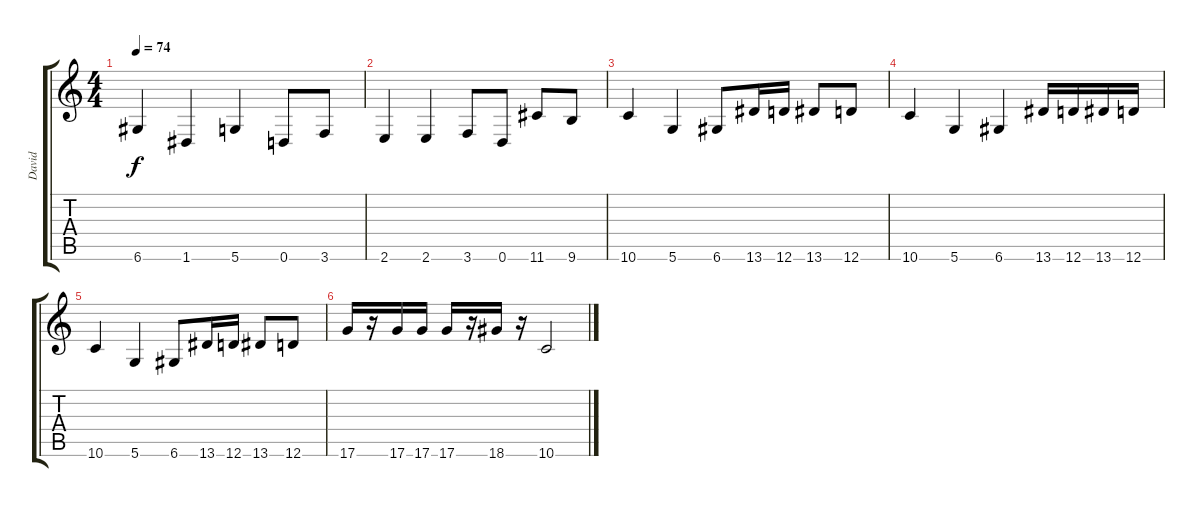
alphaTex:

\track ("David" "David") {instrument electricbassfinger}
\staff {score tabs}
\tuning (E4 B3 G3 D3 A2 D2) {hide}
\ts (4 4)
\tempo 74
\clef g2
\ks c
6.6.4{dy f} 1.6.4 5.6.4 0.6.8 3.6.8 |
2.6.4 2.6.4 3.6.8 0.6.8 11.6.8 9.6.8 |
10.6.4 5.6.4 6.6.8 13.6.16 12.6.16 13.6.8 12.6.8 |
10.6.4 5.6.4 6.6.4 13.6.16 12.6.16 13.6.16 12.6.16 |
10.6.4 5.6.4 6.6.8 13.6.16 12.6.16 13.6.8 12.6.8 |
17.6.16 r.16 17.6.16 17.6.16 17.6.16 r.16 18.6.16 r.16 10.6.2
